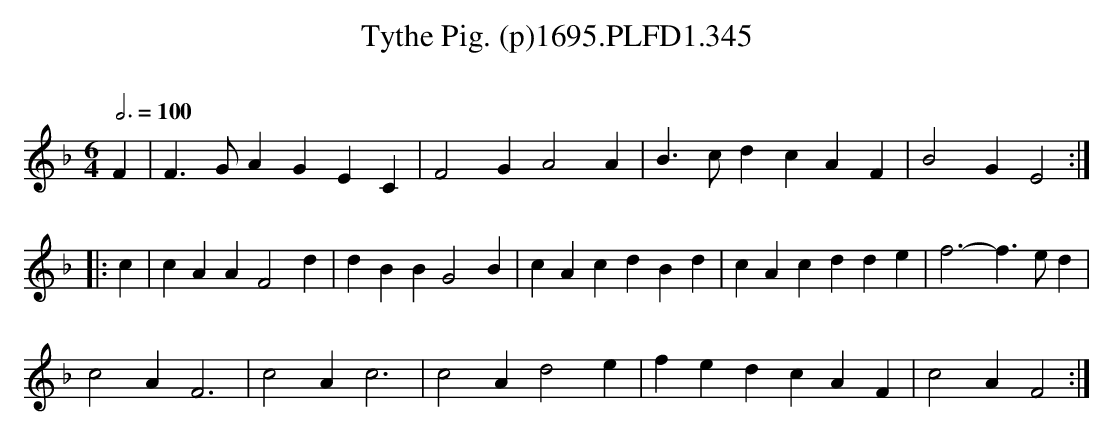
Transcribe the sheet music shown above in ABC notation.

X:1
T:Tythe Pig. (p)1695.PLFD1.345
M:6/4
L:1/4
Q:3/4=100
O:
K:F
F|F>GAGEC|F2GA2A|B>cdcAF|B2GE2:|
|:c|cAAF2d|dBBG2B|cAcdBd|cAcdde|f3-f>ed|
c2AF3|c2Ac3|c2Ad2e|fedcAF|c2AF2:|
